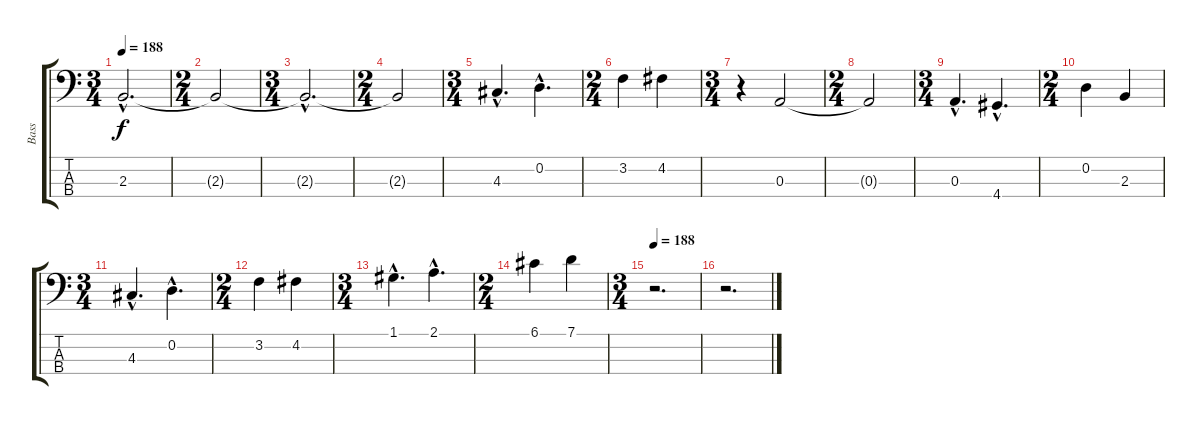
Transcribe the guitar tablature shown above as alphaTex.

\track ("Bass" "Bass") {instrument electricbassfinger}
\staff {score tabs}
\tuning (G2 D2 A1 E1) {hide}
\ts (3 4)
\tempo 188
\clef f4
\ks c
2.3{hac}.2{d dy f volume 13} |
\ts (2 4)
2.3{t}.2 |
\ts (3 4)
2.3{hac t}.2{d} |
\ts (2 4)
2.3{t}.2 |
\ts (3 4)
4.3{hac}.4{d volume 13} 0.2{hac}.4{d} |
\ts (2 4)
3.2.4 4.2.4 |
\ts (3 4)
r.4 0.3.2 |
\ts (2 4)
0.3{t}.2 |
\ts (3 4)
0.3{hac}.4{d} 4.4{hac}.4{d} |
\ts (2 4)
0.2.4 2.3.4 |
\ts (3 4)
4.3{hac}.4{d volume 13} 0.2{hac}.4{d} |
\ts (2 4)
3.2.4 4.2.4 |
\ts (3 4)
1.1{hac}.4{d} 2.1{hac}.4{d} |
\ts (2 4)
6.1.4 7.1.4 |
\ts (3 4)
\tempo 188
r.2{d} |
r.2{d}
